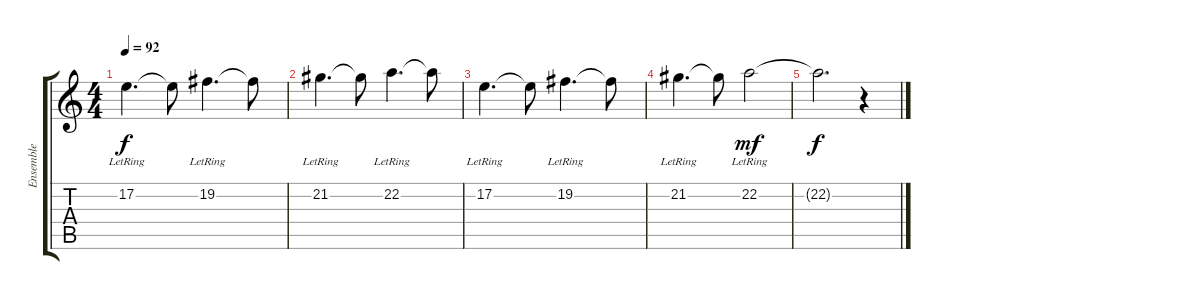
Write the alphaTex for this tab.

\track ("Ensemble" "Ensemble") {instrument stringensemble2}
\staff {score tabs}
\tuning (E4 B3 G3 D3 A2 E2) {hide}
\ts (4 4)
\tempo 92
\clef g2
\ks c
17.2{lr}.4{d dy f} 17.2{t}.8 19.2{lr}.4{d} 19.2{t}.8 |
21.2{lr}.4{d} 21.2{t}.8 22.2{lr}.4{d} 22.2{t}.8 |
17.2{lr}.4{d} 17.2{t}.8 19.2{lr}.4{d} 19.2{t}.8 |
21.2{lr}.4{d} 21.2{t}.8 22.2{lr}.2{dy mf volume 7} |
22.2{t}.2{d dy f} r.4
